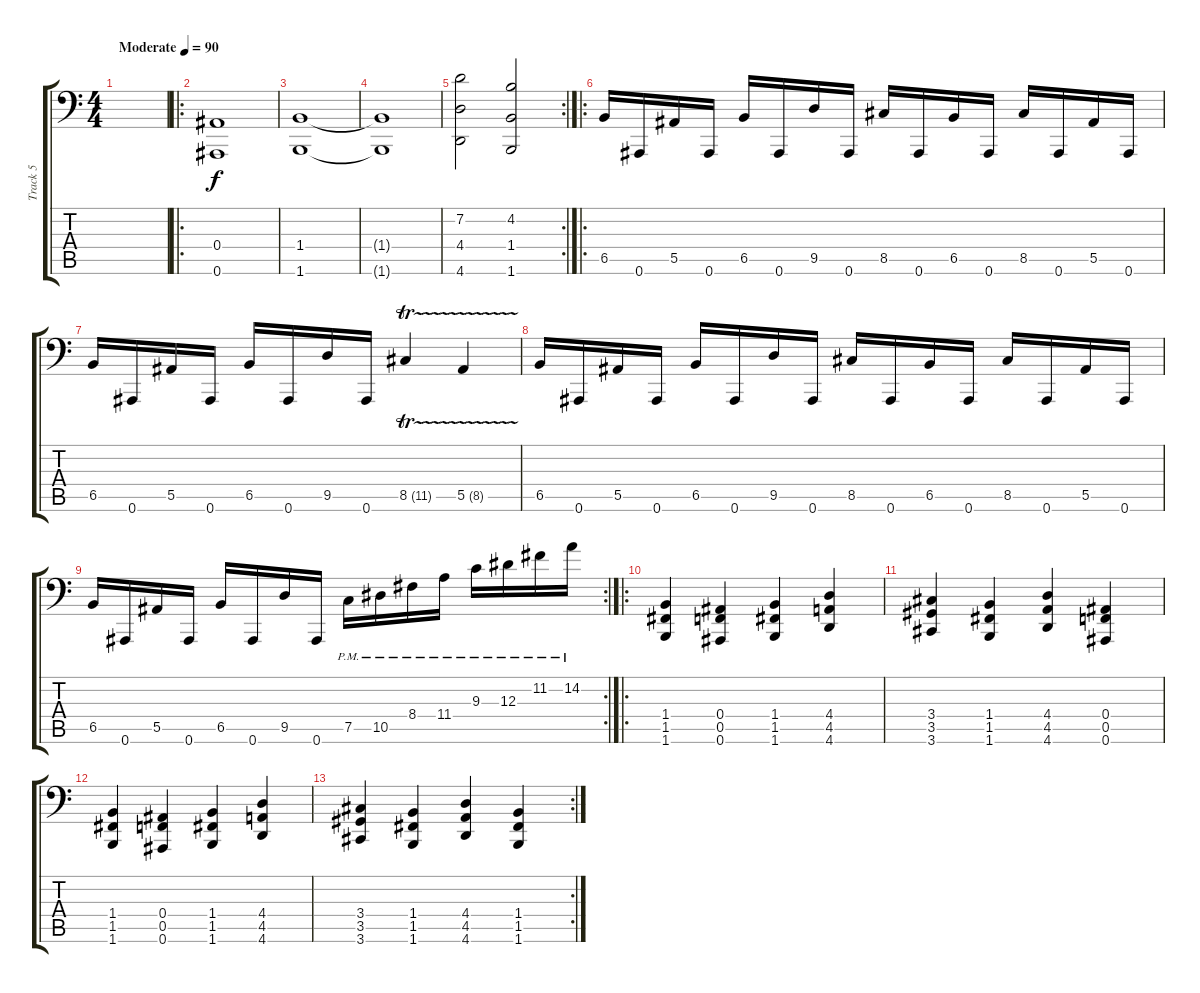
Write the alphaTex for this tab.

\track ("Track 5" "Track 5") {instrument stringensemble1}
\staff {score tabs}
\tuning (C4 G3 Eb3 Bb2 F2 Bb1) {hide}
\ts (4 4)
\tempo (90 "Moderate")
\clef f4
\ks c
|
\ro
(0.4 0.6).1 |
(1.4 1.6).1 |
(1.4{t} 1.6{t}).1 |
\rc 2
(7.2 4.4 4.6).2 (4.2 1.4 1.6).2 |
\ro
6.5.16 0.6.16 5.5.16 0.6.16 6.5.16 0.6.16 9.5.16 0.6.16 8.5.16 0.6.16 6.5.16 0.6.16 8.5.16 0.6.16 5.5.16 0.6.16 |
6.5.16 0.6.16 5.5.16 0.6.16 6.5.16 0.6.16 9.5.16 0.6.16 8.5{tr (11 32)}.4 5.5{tr (8 32)}.4 |
6.5.16 0.6.16 5.5.16 0.6.16 6.5.16 0.6.16 9.5.16 0.6.16 8.5.16 0.6.16 6.5.16 0.6.16 8.5.16 0.6.16 5.5.16 0.6.16 |
\rc 2
6.5.16 0.6.16 5.5.16 0.6.16 6.5.16 0.6.16 9.5.16 0.6.16 7.5{pm}.16 10.5{pm}.16 8.4{pm}.16 11.4{pm}.16 9.3{pm}.16 12.3{pm}.16 11.2{pm}.16 14.2{pm}.16 |
\ro
(1.4 1.5 1.6).4 (0.4 0.5 0.6).4 (1.4 1.5 1.6).4 (4.4 4.5 4.6).4 |
(3.4 3.5 3.6).4 (1.4 1.5 1.6).4 (4.4 4.5 4.6).4 (0.4 0.5 0.6).4 |
(1.4 1.5 1.6).4 (0.4 0.5 0.6).4 (1.4 1.5 1.6).4 (4.4 4.5 4.6).4 |
\rc 2
(3.4 3.5 3.6).4 (1.4 1.5 1.6).4 (4.4 4.5 4.6).4 (1.4 1.5 1.6).4
